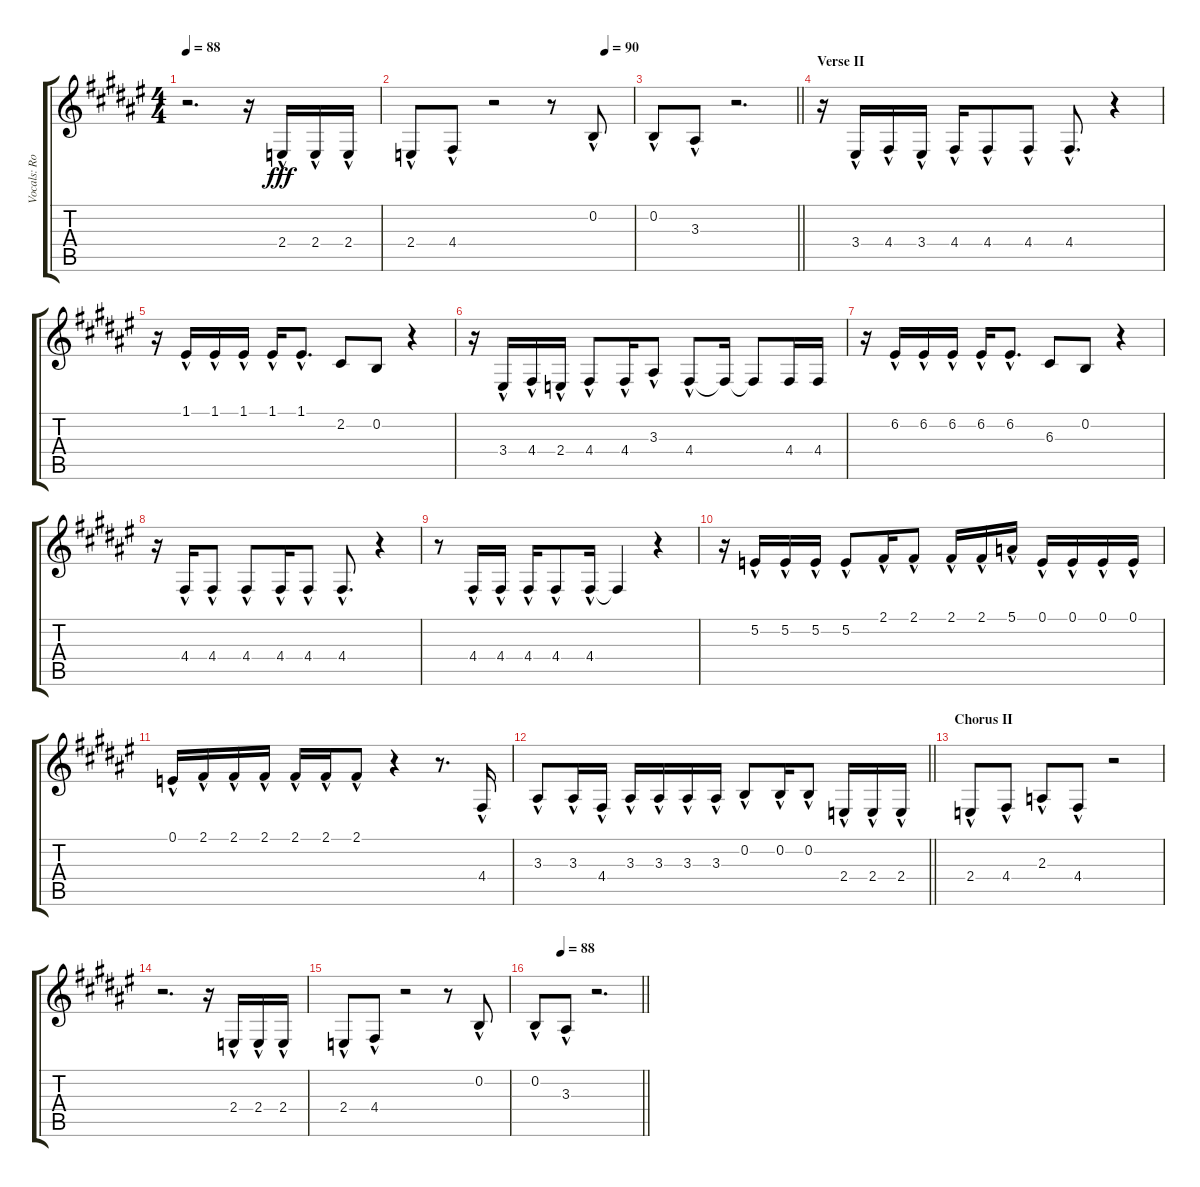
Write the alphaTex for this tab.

\track ("Vocals: Rob" "Vocals: Ro") {instrument lead2sawtooth}
\staff {score tabs}
\tuning (E4 B3 G3 D3 A2 D2) {hide}
\ts (4 4)
\tempo 88
\clef g2
\ks f#
r.2{d dy fff} r.16 2.4{hac}.16 2.4{hac}.16 2.4{hac}.16 |
\tempo (90 0.875)
2.4{hac}.8 4.4{hac}.8 r.2 r.8 0.2{hac}.8 |
\barLineRight lightlight
0.2{hac}.8 3.3{hac}.8 r.2{d} |
\section ("" "Verse II")
r.16 3.4{hac}.16 4.4{hac}.16 3.4{hac}.16 4.4{hac}.16 4.4{hac}.8 4.4{hac}.8 4.4{hac}.8{d} r.4 |
r.16 1.1{hac}.16 1.1{hac}.16 1.1{hac}.16 1.1{hac}.16 1.1{hac}.8{d} 2.2.8 0.2.8 r.4 |
r.16 3.4{hac}.16 4.4{hac}.16 2.4{hac}.16 4.4{hac}.8 4.4{hac}.16 3.3{hac}.8 4.4{hac}.8 4.4{t}.16 4.4{t}.8 4.4.16 4.4.16 |
r.16 6.2{hac}.16 6.2{hac}.16 6.2{hac}.16 6.2{hac}.16 6.2{hac}.8{d} 6.3.8 0.2.8 r.4 |
r.16 4.4{hac}.16 4.4{hac}.8 4.4{hac}.8 4.4{hac}.16 4.4{hac}.8 4.4{hac}.8{d} r.4 |
r.8 4.4{hac}.16 4.4{hac}.16 4.4{hac}.16 4.4{hac}.8 4.4{hac}.16 4.4{t}.4 r.4 |
r.16 5.2{hac}.16 5.2{hac}.16 5.2{hac}.16 5.2{hac}.8 2.1{hac}.16 2.1{hac}.8 2.1{hac}.16 2.1{hac}.16 5.1{hac}.16 0.1{hac}.16 0.1{hac}.16 0.1{hac}.16 0.1{hac}.16 |
0.1{hac}.16 2.1{hac}.16 2.1{hac}.16 2.1{hac}.16 2.1{hac}.16 2.1{hac}.16 2.1{hac}.8 r.4 r.8{d} 4.4{hac}.16 |
\barLineRight lightlight
3.3{hac}.8 3.3{hac}.16 4.4{hac}.16 3.3{hac}.16 3.3{hac}.16 3.3{hac}.16 3.3{hac}.16 0.2{hac}.8 0.2{hac}.16 0.2{hac}.8 2.4{hac}.16 2.4{hac}.16 2.4{hac}.16 |
\section ("" "Chorus II")
2.4{hac}.8 4.4{hac}.8 2.3{hac}.8 4.4{hac}.8 r.2 |
r.2{d} r.16 2.4{hac}.16 2.4{hac}.16 2.4{hac}.16 |
2.4{hac}.8 4.4{hac}.8 r.2 r.8 0.2{hac}.8 |
\tempo (88 0.25)
\barLineRight lightlight
0.2{hac}.8 3.3{hac}.8 r.2{d}
